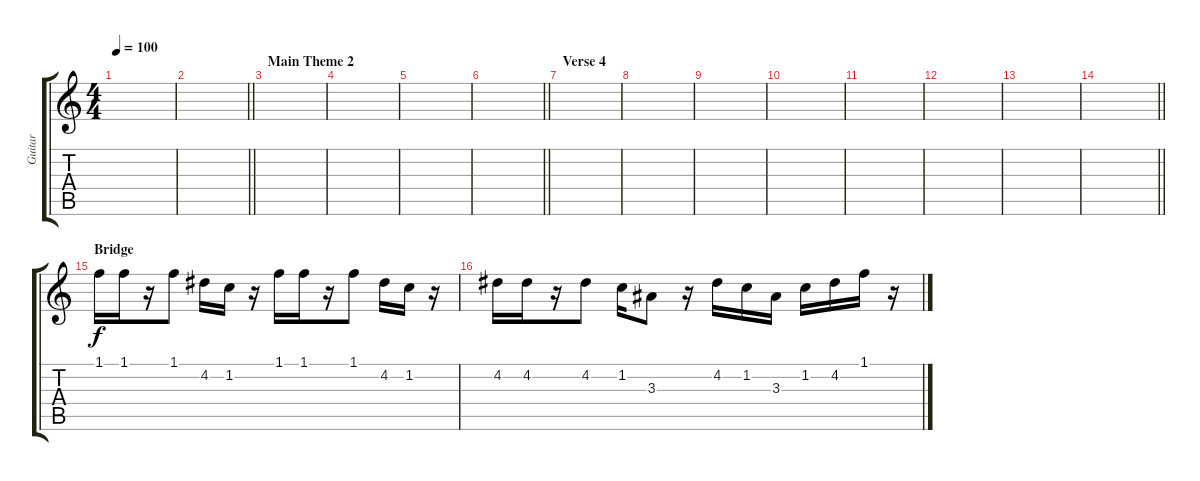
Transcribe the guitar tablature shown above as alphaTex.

\track ("Guitar" "Guitar") {instrument electricguitarclean}
\staff {score tabs}
\tuning (E4 B3 G3 D3 A2 E2) {hide}
\ts (4 4)
\tempo 100
\clef g2
\ks c
|
\barLineRight lightlight
|
\section ("" "Main Theme 2")
|
|
|
\barLineRight lightlight
|
\section ("" "Verse 4")
|
|
|
|
|
|
|
\barLineRight lightlight
|
\section ("" "Bridge")
1.1.16 1.1.16 r.16 1.1.8 4.2.16 1.2.16 r.16 1.1.16 1.1.16 r.16 1.1.8 4.2.16 1.2.16 r.16 |
4.2.16 4.2.16 r.16 4.2.8 1.2.16 3.3.8 r.16 4.2.16 1.2.16 3.3.16 1.2.16 4.2.16 1.1.16 r.16
